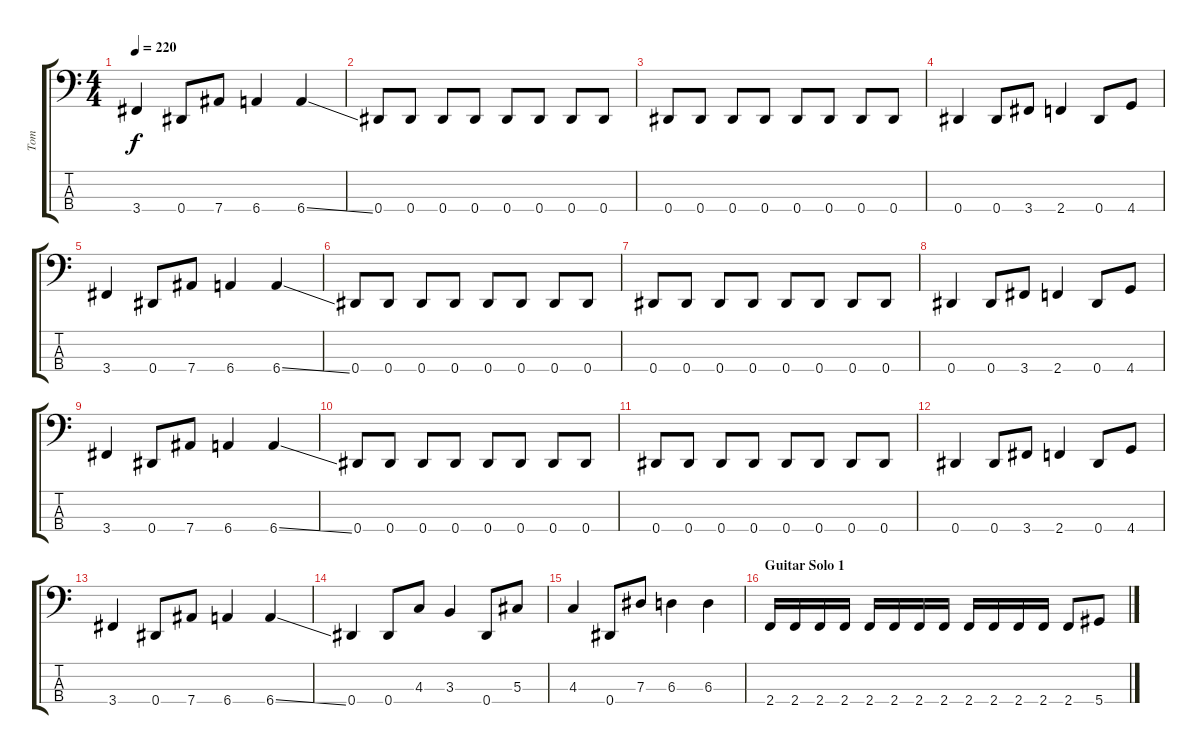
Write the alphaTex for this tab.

\track ("Tom" "Tom") {instrument electricbasspick}
\staff {score tabs}
\tuning (Gb2 Db2 Ab1 Eb1) {hide}
\ts (4 4)
\tempo 220
\clef f4
\ks c
3.4.4{dy f} 0.4.8 7.4.8 6.4.4 6.4{ss}.4 |
0.4.8 0.4.8 0.4.8 0.4.8 0.4.8 0.4.8 0.4.8 0.4.8 |
0.4.8 0.4.8 0.4.8 0.4.8 0.4.8 0.4.8 0.4.8 0.4.8 |
0.4.4 0.4.8 3.4.8 2.4.4 0.4.8 4.4.8 |
3.4.4 0.4.8 7.4.8 6.4.4 6.4{ss}.4 |
0.4.8 0.4.8 0.4.8 0.4.8 0.4.8 0.4.8 0.4.8 0.4.8 |
0.4.8 0.4.8 0.4.8 0.4.8 0.4.8 0.4.8 0.4.8 0.4.8 |
0.4.4 0.4.8 3.4.8 2.4.4 0.4.8 4.4.8 |
3.4.4 0.4.8 7.4.8 6.4.4 6.4{ss}.4 |
0.4.8 0.4.8 0.4.8 0.4.8 0.4.8 0.4.8 0.4.8 0.4.8 |
0.4.8 0.4.8 0.4.8 0.4.8 0.4.8 0.4.8 0.4.8 0.4.8 |
0.4.4 0.4.8 3.4.8 2.4.4 0.4.8 4.4.8 |
3.4.4 0.4.8 7.4.8 6.4.4 6.4{ss}.4 |
0.4.4 0.4.8 4.3.8 3.3.4 0.4.8 5.3.8 |
4.3.4 0.4.8 7.3.8 6.3.4 6.3.4 |
\section ("" "Guitar Solo 1")
2.4.16 2.4.16 2.4.16 2.4.16 2.4.16 2.4.16 2.4.16 2.4.16 2.4.16 2.4.16 2.4.16 2.4.16 2.4.8 5.4.8
